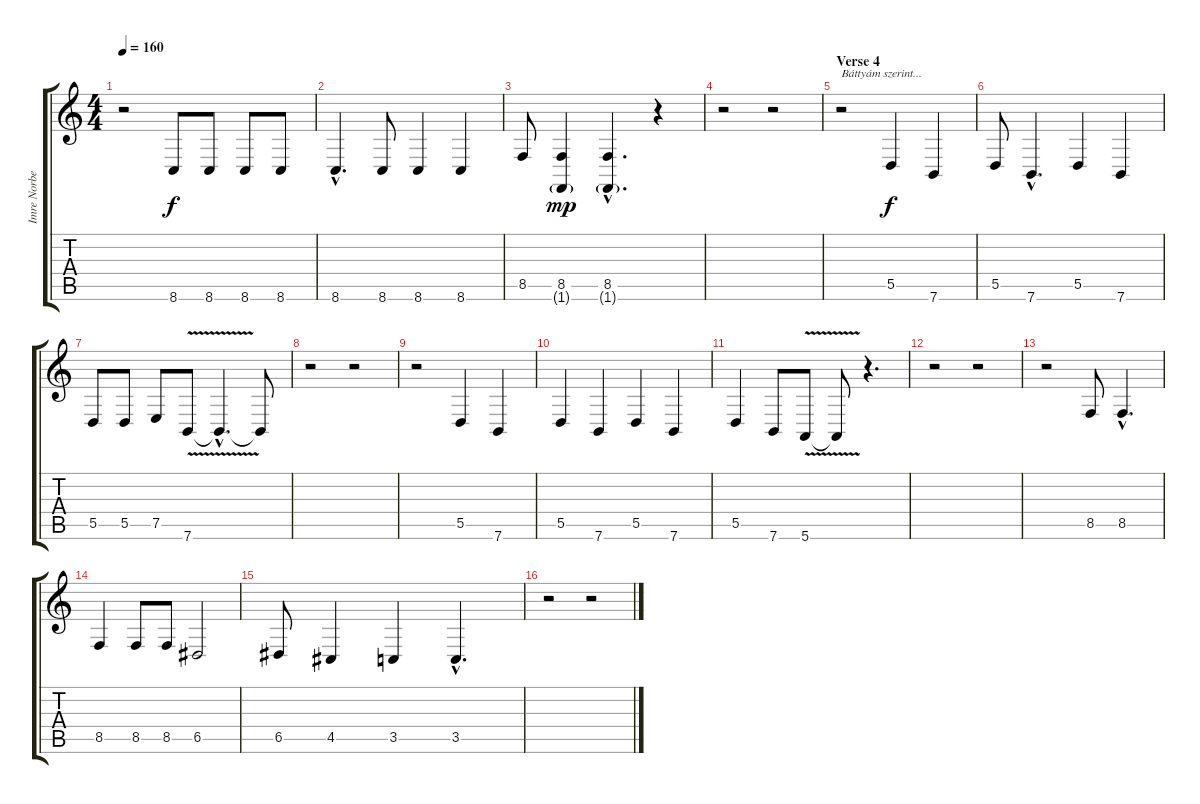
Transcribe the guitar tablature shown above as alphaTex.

\track ("Imre Norbert" "Imre Norbe") {instrument englishhorn}
\staff {score tabs}
\tuning (E4 B3 G3 D3 A2 E2) {hide}
\ts (4 4)
\tempo 160
\clef g2
\ks c
r.2{dy f} 8.6.8 8.6.8 8.6.8 8.6.8 |
8.6{hac}.4{d} 8.6.8 8.6.4 8.6.4 |
8.5.8 (8.5 1.6{g}).4{dy mp} (8.5{hac} 1.6{g hac}).4{d} r.4 |
r.2 r.2 |
\section ("" "Verse 4")
r.2{txt "Báttyám szerint..."} 5.5.4{dy f} 7.6.4 |
5.5.8 7.6{hac}.4{d} 5.5.4 7.6.4 |
5.5.8 5.5.8 7.5.8 7.6{v}.8 7.6{hac t}.4{d} 7.6{t}.8 |
r.2 r.2 |
r.2 5.5.4 7.6.4 |
5.5.4 7.6.4 5.5.4 7.6.4 |
5.5.4 7.6.8 5.6{v}.8 5.6{t}.8 r.4{d} |
r.2 r.2 |
r.2 8.5.8 8.5{hac}.4{d} |
8.5.4 8.5.8 8.5.8 6.5.2 |
6.5.8 4.5.4 3.5.4 3.5{hac}.4{d} |
r.2 r.2
